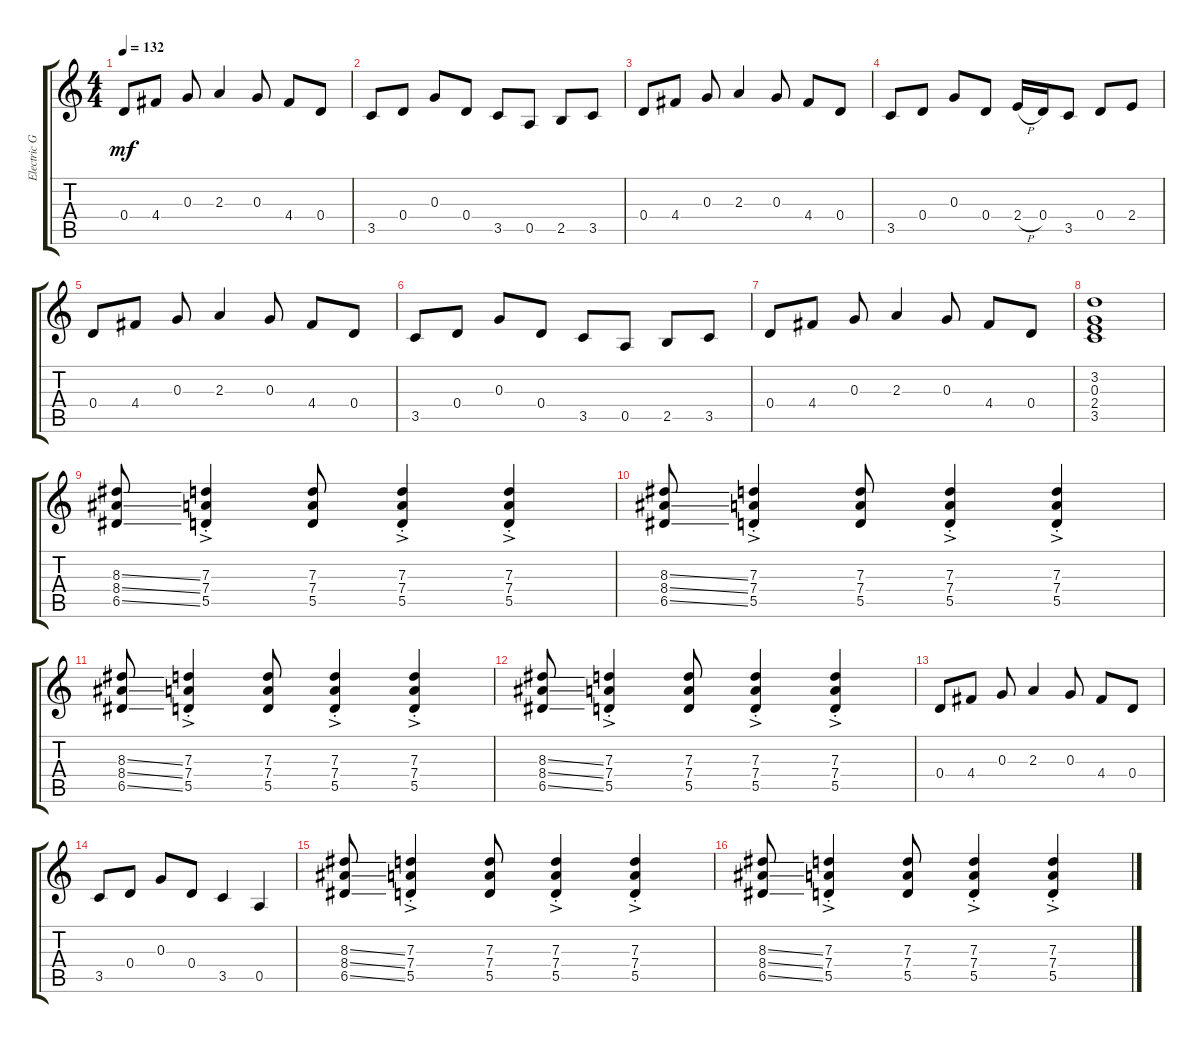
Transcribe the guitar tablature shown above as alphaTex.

\track ("Electric Guitar" "Electric G") {instrument electricguitarclean}
\staff {score tabs}
\tuning (E4 B3 G3 D3 A2 E2) {hide}
\ts (4 4)
\tempo 132
\clef g2
\ks c
0.4.8{dy mf} 4.4.8 0.3.8 2.3.4 0.3.8 4.4.8 0.4.8 |
3.5.8 0.4.8 0.3.8 0.4.8 3.5.8 0.5.8 2.5.8 3.5.8 |
0.4.8 4.4.8 0.3.8 2.3.4 0.3.8 4.4.8 0.4.8 |
3.5.8 0.4.8 0.3.8 0.4.8 2.4{h}.16 0.4.16 3.5.8 0.4.8 2.4.8 |
0.4.8 4.4.8 0.3.8 2.3.4 0.3.8 4.4.8 0.4.8 |
3.5.8 0.4.8 0.3.8 0.4.8 3.5.8 0.5.8 2.5.8 3.5.8 |
0.4.8 4.4.8 0.3.8 2.3.4 0.3.8 4.4.8 0.4.8 |
(3.2 0.3 2.4 3.5).1 |
(8.3{ss} 8.4{ss} 6.5{ss}).8 (7.3{ac st} 7.4{ac st} 5.5{ac st}).4 (7.3 7.4 5.5).8 (7.3{ac st} 7.4{ac st} 5.5{ac st}).4 (7.3{ac st} 7.4{ac st} 5.5{ac st}).4 |
(8.3{ss} 8.4{ss} 6.5{ss}).8 (7.3{ac st} 7.4{ac st} 5.5{ac st}).4 (7.3 7.4 5.5).8 (7.3{ac st} 7.4{ac st} 5.5{ac st}).4 (7.3{ac st} 7.4{ac st} 5.5{ac st}).4 |
(8.3{ss} 8.4{ss} 6.5{ss}).8 (7.3{ac st} 7.4{ac st} 5.5{ac st}).4 (7.3 7.4 5.5).8 (7.3{ac st} 7.4{ac st} 5.5{ac st}).4 (7.3{ac st} 7.4{ac st} 5.5{ac st}).4 |
(8.3{ss} 8.4{ss} 6.5{ss}).8 (7.3{ac st} 7.4{ac st} 5.5{ac st}).4 (7.3 7.4 5.5).8 (7.3{ac st} 7.4{ac st} 5.5{ac st}).4 (7.3{ac st} 7.4{ac st} 5.5{ac st}).4 |
0.4.8 4.4.8 0.3.8 2.3.4 0.3.8 4.4.8 0.4.8 |
3.5.8 0.4.8 0.3.8 0.4.8 3.5.4 0.5.4 |
(8.3{ss} 8.4{ss} 6.5{ss}).8 (7.3{ac st} 7.4{ac st} 5.5{ac st}).4 (7.3 7.4 5.5).8 (7.3{ac st} 7.4{ac st} 5.5{ac st}).4 (7.3{ac st} 7.4{ac st} 5.5{ac st}).4 |
(8.3{ss} 8.4{ss} 6.5{ss}).8 (7.3{ac st} 7.4{ac st} 5.5{ac st}).4 (7.3 7.4 5.5).8 (7.3{ac st} 7.4{ac st} 5.5{ac st}).4 (7.3{ac st} 7.4{ac st} 5.5{ac st}).4
